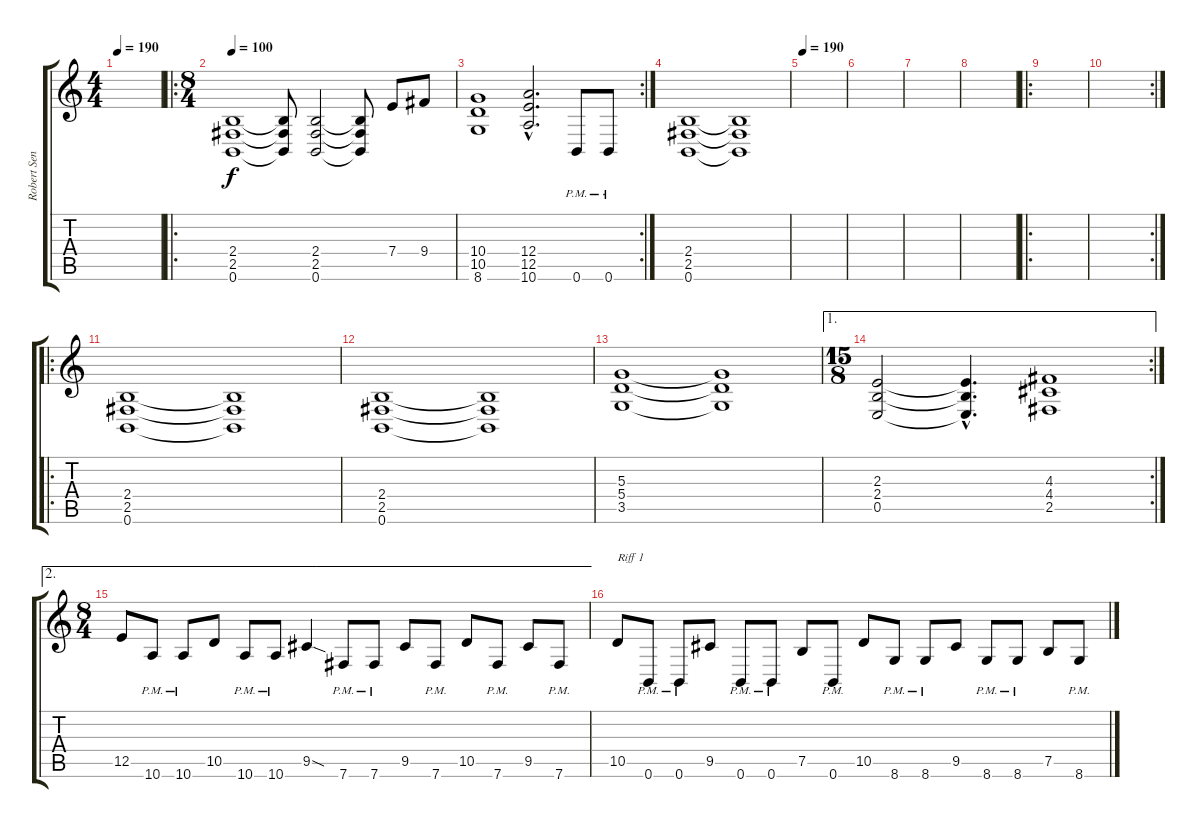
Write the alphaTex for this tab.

\track ("Robert Senneback" "Robert Sen") {instrument distortionguitar}
\staff {score tabs}
\tuning (A3 Gb3 D3 A2 E2 B1) {hide}
\ts (4 4)
\tempo 190
\clef g2
\ks c
|
\ro
\ts (8 4)
\tempo 100
(2.4 2.5 0.6).1 (2.4{t} 2.5{t} 0.6{t}).8 (2.4 2.5 0.6).2 (2.4{t} 2.5{t} 0.6{t}).8 7.4.8 9.4.8 |
\rc 2
(10.4 10.5 8.6).1 (12.4{hac} 12.5{hac} 10.6{hac}).2{d} 0.6{pm}.8 0.6{pm}.8 |
(2.4 2.5 0.6).1 (2.4{t} 2.5{t} 0.6{t}).1 |
\tempo 190
|
|
|
|
\ro
|
\rc 2
|
\ro
(2.4 2.5 0.6).1 (2.4{t} 2.5{t} 0.6{t}).1 |
(2.4 2.5 0.6).1 (2.4{t} 2.5{t} 0.6{t}).1 |
(5.3 5.4 3.5).1 (5.3{t} 5.4{t} 3.5{t}).1 |
\ae 1
\rc 2
\ts (15 8)
(2.3 2.4 0.5).2 (2.3{hac t} 2.4{hac t} 0.5{hac t}).4{d} (4.3 4.4 2.5).1 |
\ae 2
\ts (8 4)
12.5.8 10.6{pm}.8 10.6{pm}.8 10.5.8 10.6{pm}.8 10.6{pm}.8 9.5{sod}.4 7.6{pm}.8 7.6{pm}.8 9.5.8 7.6{pm}.8 10.5.8 7.6{pm}.8 9.5.8 7.6{pm}.8 |
10.5.8{txt "Riff 1"} 0.6{pm}.8 0.6{pm}.8 9.5.8 0.6{pm}.8 0.6{pm}.8 7.5.8 0.6{pm}.8 10.5.8 8.6{pm}.8 8.6{pm}.8 9.5.8 8.6{pm}.8 8.6{pm}.8 7.5.8 8.6{pm}.8
